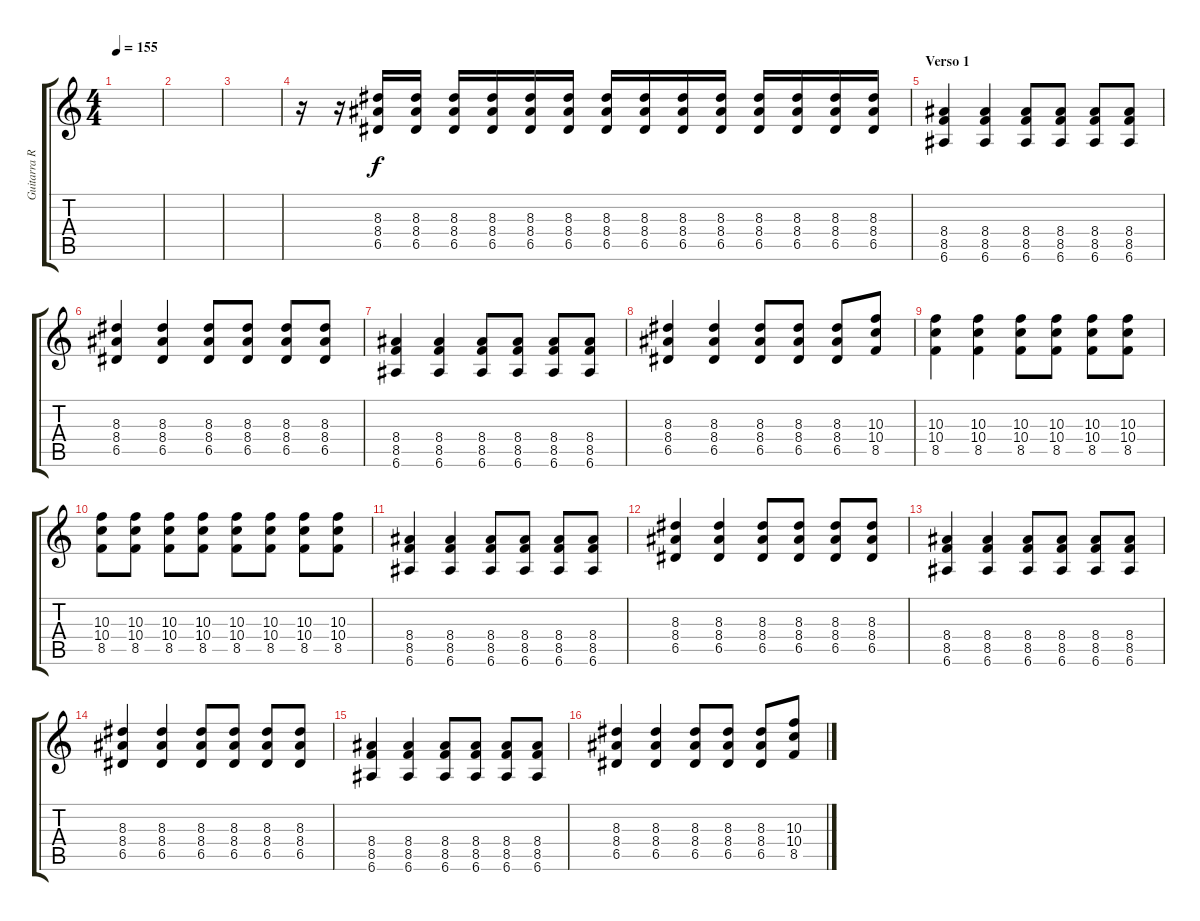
\track ("Guitarra Ritmica" "Guitarra R") {instrument distortionguitar}
\staff {score tabs}
\tuning (E4 B3 G3 D3 A2 E2) {hide}
\ts (4 4)
\tempo 155
\clef g2
\ks c
|
|
|
r.16 r.16 (8.3 8.4 6.5).16 (8.3 8.4 6.5).16 (8.3 8.4 6.5).16 (8.3 8.4 6.5).16 (8.3 8.4 6.5).16 (8.3 8.4 6.5).16 (8.3 8.4 6.5).16 (8.3 8.4 6.5).16 (8.3 8.4 6.5).16 (8.3 8.4 6.5).16 (8.3 8.4 6.5).16 (8.3 8.4 6.5).16 (8.3 8.4 6.5).16 (8.3 8.4 6.5).16 |
\section ("" "Verso 1")
(8.4 8.5 6.6).4 (8.4 8.5 6.6).4 (8.4 8.5 6.6).8 (8.4 8.5 6.6).8 (8.4 8.5 6.6).8 (8.4 8.5 6.6).8 |
(8.3 8.4 6.5).4 (8.3 8.4 6.5).4 (8.3 8.4 6.5).8 (8.3 8.4 6.5).8 (8.3 8.4 6.5).8 (8.3 8.4 6.5).8 |
(8.4 8.5 6.6).4 (8.4 8.5 6.6).4 (8.4 8.5 6.6).8 (8.4 8.5 6.6).8 (8.4 8.5 6.6).8 (8.4 8.5 6.6).8 |
(8.3 8.4 6.5).4 (8.3 8.4 6.5).4 (8.3 8.4 6.5).8 (8.3 8.4 6.5).8 (8.3 8.4 6.5).8 (10.3 10.4 8.5).8 |
(10.3 10.4 8.5).4 (10.3 10.4 8.5).4 (10.3 10.4 8.5).8 (10.3 10.4 8.5).8 (10.3 10.4 8.5).8 (10.3 10.4 8.5).8 |
(10.3 10.4 8.5).8 (10.3 10.4 8.5).8 (10.3 10.4 8.5).8 (10.3 10.4 8.5).8 (10.3 10.4 8.5).8 (10.3 10.4 8.5).8 (10.3 10.4 8.5).8 (10.3 10.4 8.5).8 |
(8.4 8.5 6.6).4 (8.4 8.5 6.6).4 (8.4 8.5 6.6).8 (8.4 8.5 6.6).8 (8.4 8.5 6.6).8 (8.4 8.5 6.6).8 |
(8.3 8.4 6.5).4 (8.3 8.4 6.5).4 (8.3 8.4 6.5).8 (8.3 8.4 6.5).8 (8.3 8.4 6.5).8 (8.3 8.4 6.5).8 |
(8.4 8.5 6.6).4 (8.4 8.5 6.6).4 (8.4 8.5 6.6).8 (8.4 8.5 6.6).8 (8.4 8.5 6.6).8 (8.4 8.5 6.6).8 |
(8.3 8.4 6.5).4 (8.3 8.4 6.5).4 (8.3 8.4 6.5).8 (8.3 8.4 6.5).8 (8.3 8.4 6.5).8 (8.3 8.4 6.5).8 |
(8.4 8.5 6.6).4 (8.4 8.5 6.6).4 (8.4 8.5 6.6).8 (8.4 8.5 6.6).8 (8.4 8.5 6.6).8 (8.4 8.5 6.6).8 |
(8.3 8.4 6.5).4 (8.3 8.4 6.5).4 (8.3 8.4 6.5).8 (8.3 8.4 6.5).8 (8.3 8.4 6.5).8 (10.3 10.4 8.5).8
